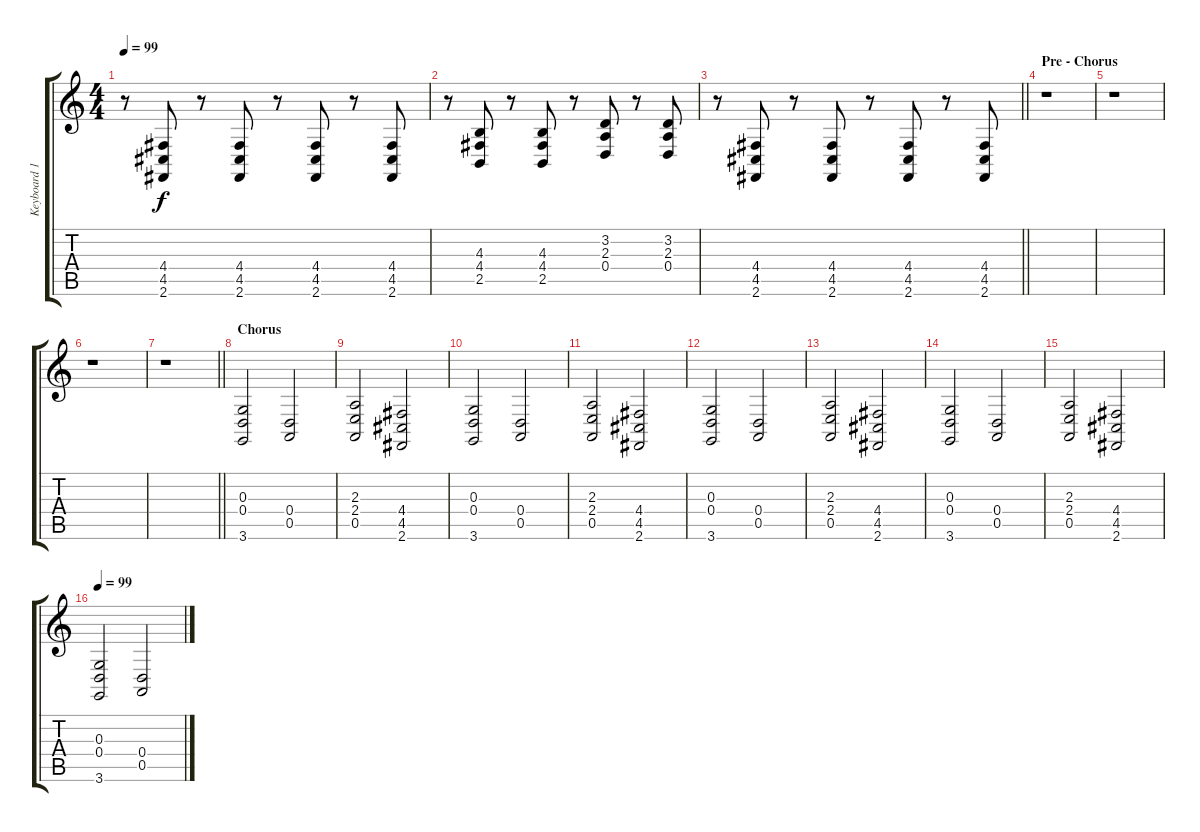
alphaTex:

\track ("Keyboard 1" "Keyboard 1") {instrument lead2sawtooth}
\staff {score tabs}
\tuning (E4 B3 G3 D3 A2 E2) {hide}
\ts (4 4)
\tempo 99
\clef g2
\ks c
r.8{dy f} (4.4 4.5 2.6).8 r.8 (4.4 4.5 2.6).8 r.8 (4.4 4.5 2.6).8 r.8 (4.4 4.5 2.6).8 |
r.8 (4.3 4.4 2.5).8 r.8 (4.3 4.4 2.5).8 r.8 (3.2 2.3 0.4).8 r.8 (3.2 2.3 0.4).8 |
\barLineRight lightlight
r.8 (4.4 4.5 2.6).8 r.8 (4.4 4.5 2.6).8 r.8 (4.4 4.5 2.6).8 r.8 (4.4 4.5 2.6).8 |
\section ("" "Pre - Chorus")
r.1 |
r.1 |
r.1 |
\barLineRight lightlight
r.1 |
\section ("" "Chorus")
(0.3 0.4 3.6).2 (0.4 0.5).2 |
(2.3 2.4 0.5).2 (4.4 4.5 2.6).2 |
(0.3 0.4 3.6).2 (0.4 0.5).2 |
(2.3 2.4 0.5).2 (4.4 4.5 2.6).2 |
(0.3 0.4 3.6).2 (0.4 0.5).2 |
(2.3 2.4 0.5).2 (4.4 4.5 2.6).2 |
(0.3 0.4 3.6).2 (0.4 0.5).2 |
(2.3 2.4 0.5).2 (4.4 4.5 2.6).2 |
\tempo 99
(0.3 0.4 3.6).2 (0.4 0.5).2
